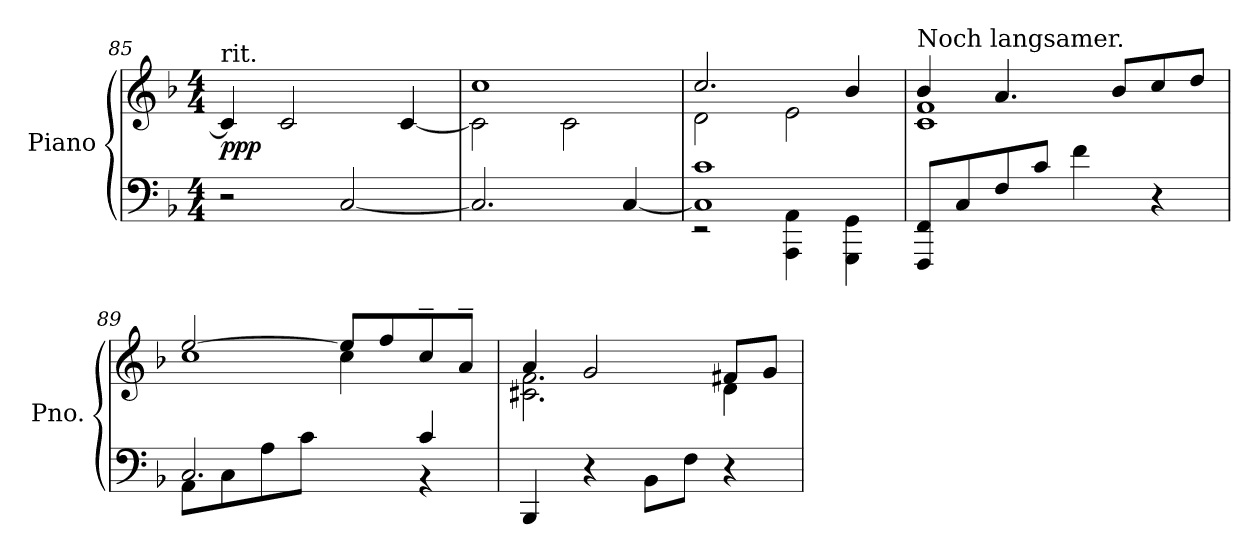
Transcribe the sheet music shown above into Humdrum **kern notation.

**kern	**kern	**dynam
*part1	*part1	*part1
*staff2	*staff1	*staff1/2
*I"Piano	*	*
*I'Pno.	*	*
*clefF4	*clefG2	*
*k[b-]	*k[b-]	*
*M4/4	*M4/4	*
=85	=85	=85
!	!LO:TX:a:t=rit.	!
!	!	!LO:DY:b
2r	4c/]	ppp
.	2c/	.
[2C/	.	.
.	[4c/	.
=86	=86	=86
*	*^	*
2.C/]	1cc	2c\]	.
.	.	2c\	.
[4C/	.	.	.
=87	=87	=87	=87
*^	*	*	*
1C] 1c	2r	2.cc/	2d\	.
.	4AAA\ 4AA\	.	2e\	.
.	4GGG\ 4GG\	4b-/	.	.
=88	=88	=88	=88	=88
!	!	!LO:TX:a:t=Noch langsamer.	!	!
*v	*v	*	*	*
8FFF/ 8FF/L	4b-/	1c 1f	.
8C/	.	.	.
8F/	4.a/	.	.
8c/J	.	.	.
4f\	.	.	.
.	8b-/L	.	.
4r	8cc/	.	.
.	8dd/J	.	.
=89	=89	=89	=89
*^	*	*^	*
2.C/	8AA\L	[2ee/	1cc	2ryy	.
.	8C\	.	.	.	.
.	8A\	.	.	.	.
.	8c\J	.	.	.	.
.	4ryy	8ee/L]	.	4cc\	.
.	.	8ff/	.	.	.
4c/	4r	8cc~/	.	4ryy	.
.	.	8a~/J	.	.	.
*v	*v	*	*	*	*
*	*	*v	*v	*
!!LO:LB:g=z
=90	=90	=90	=90
4BBB-/	4a/	2.c#X\ 2.f\	.
4r	2g/	.	.
8BB-\L	.	.	.
8F\J	.	.	.
4r	8f#X/L	4d\	.
.	8g/J	.	.
*	*v	*v	*
=	=	=
*-	*-	*-
